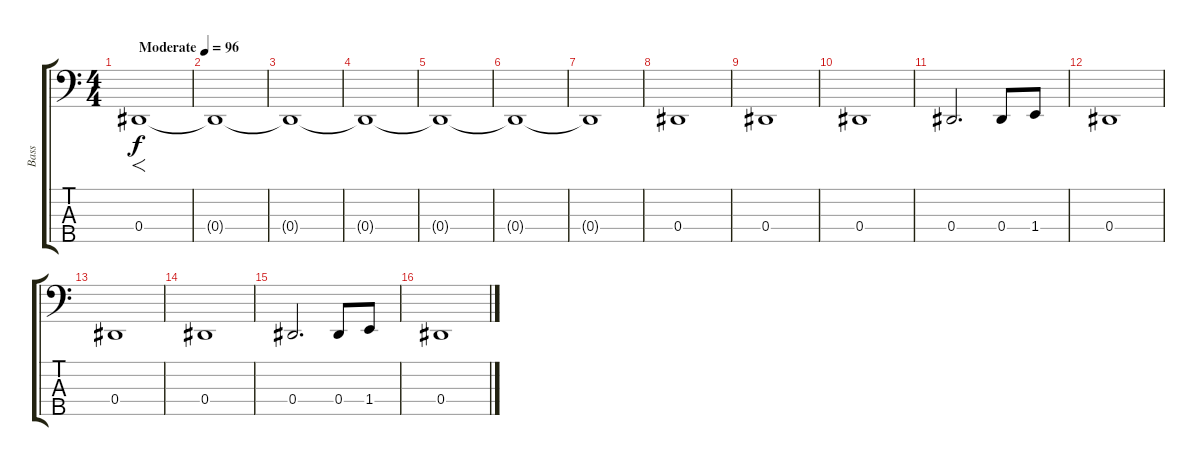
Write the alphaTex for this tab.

\track ("Bass" "Bass") {instrument electricbassfinger}
\staff {score tabs}
\tuning (Gb2 Db2 Ab1 Eb1 Bb0) {hide}
\ts (4 4)
\tempo (96 "Moderate")
\clef f4
\ks c
0.4.1{f dy f instrument electricbassfinger} |
0.4{t}.1 |
0.4{t}.1 |
0.4{t}.1 |
0.4{t}.1 |
0.4{t}.1 |
0.4{t}.1 |
0.4.1 |
0.4.1 |
0.4.1 |
0.4.2{d} 0.4.8 1.4.8 |
0.4.1 |
0.4.1 |
0.4.1 |
0.4.2{d} 0.4.8 1.4.8 |
0.4.1
